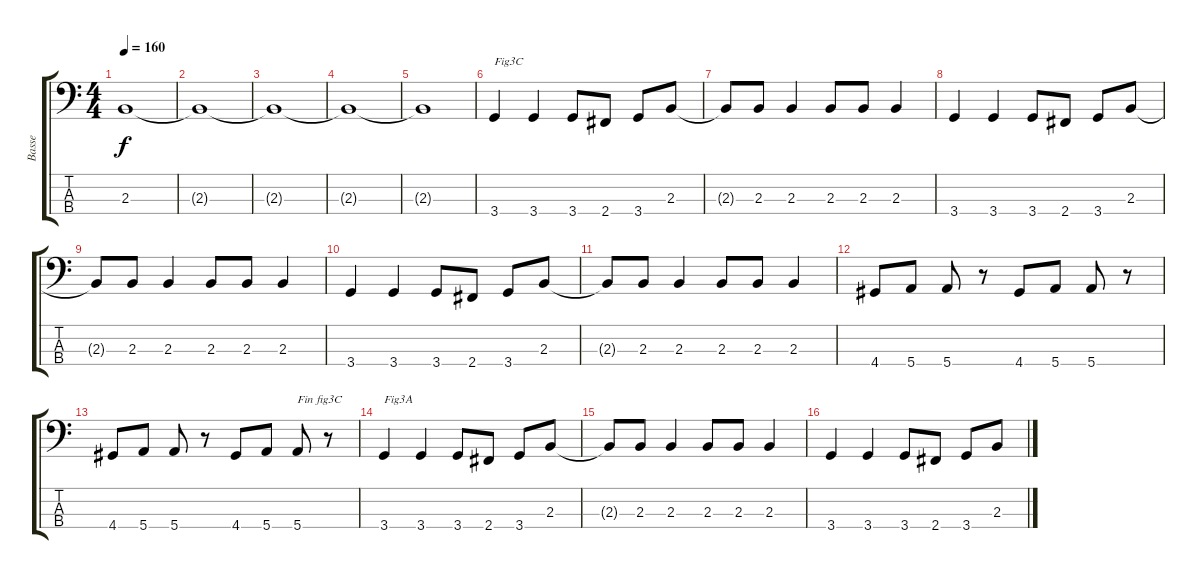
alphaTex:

\track ("Basse" "Basse") {instrument electricbasspick}
\staff {score tabs}
\tuning (G2 D2 A1 E1) {hide}
\ts (4 4)
\tempo 160
\clef f4
\ks c
2.3{t}.1{dy f} |
2.3{t}.1 |
2.3{t}.1 |
2.3{t}.1 |
2.3{t}.1 |
3.4.4{txt "Fig3C"} 3.4.4 3.4.8 2.4.8 3.4.8 2.3.8 |
2.3{t}.8 2.3.8 2.3.4 2.3.8 2.3.8 2.3.4 |
3.4.4 3.4.4 3.4.8 2.4.8 3.4.8 2.3.8 |
2.3{t}.8 2.3.8 2.3.4 2.3.8 2.3.8 2.3.4 |
3.4.4 3.4.4 3.4.8 2.4.8 3.4.8 2.3.8 |
2.3{t}.8 2.3.8 2.3.4 2.3.8 2.3.8 2.3.4 |
4.4.8 5.4.8 5.4.8 r.8 4.4.8 5.4.8 5.4.8 r.8 |
4.4.8 5.4.8 5.4.8 r.8 4.4.8 5.4.8 5.4.8{txt "Fin fig3C"} r.8 |
3.4.4{txt "Fig3A"} 3.4.4 3.4.8 2.4.8 3.4.8 2.3.8 |
2.3{t}.8 2.3.8 2.3.4 2.3.8 2.3.8 2.3.4 |
3.4.4 3.4.4 3.4.8 2.4.8 3.4.8 2.3.8
